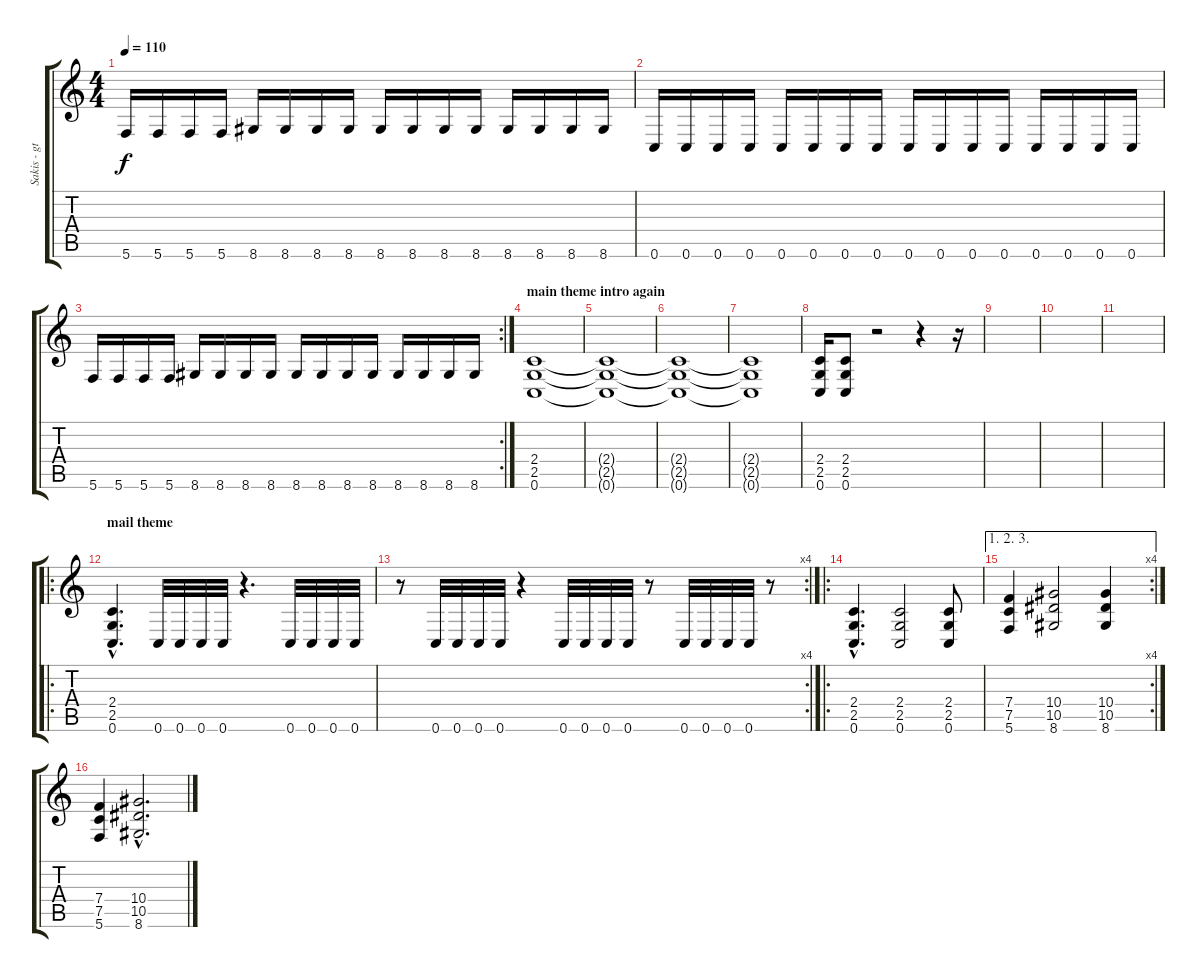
\track ("Sakis - gtr2" "Sakis - gt") {instrument distortionguitar}
\staff {score tabs}
\tuning (C4 G3 Eb3 Bb2 F2 C2) {hide}
\ts (4 4)
\tempo 110
\clef g2
\ks c
5.6.16{dy f} 5.6.16 5.6.16 5.6.16 8.6.16 8.6.16 8.6.16 8.6.16 8.6.16 8.6.16 8.6.16 8.6.16 8.6.16 8.6.16 8.6.16 8.6.16 |
0.6.16 0.6.16 0.6.16 0.6.16 0.6.16 0.6.16 0.6.16 0.6.16 0.6.16 0.6.16 0.6.16 0.6.16 0.6.16 0.6.16 0.6.16 0.6.16 |
\rc 2
5.6.16 5.6.16 5.6.16 5.6.16 8.6.16 8.6.16 8.6.16 8.6.16 8.6.16 8.6.16 8.6.16 8.6.16 8.6.16 8.6.16 8.6.16 8.6.16 |
\section ("" "main theme intro again")
(2.4 2.5 0.6).1 |
(2.4{t} 2.5{t} 0.6{t}).1 |
(2.4{t} 2.5{t} 0.6{t}).1 |
(2.4{t} 2.5{t} 0.6{t}).1 |
(2.4 2.5 0.6).16 (2.4 2.5 0.6).8 r.2 r.4 r.16 |
|
|
|
\ro
\section ("" "mail theme")
(2.4{hac} 2.5{hac} 0.6{hac}).4{d} 0.6.32 0.6.32 0.6.32 0.6.32 r.4{d} 0.6.32 0.6.32 0.6.32 0.6.32 |
\rc 4
r.8 0.6.32 0.6.32 0.6.32 0.6.32 r.4 0.6.32 0.6.32 0.6.32 0.6.32 r.8 0.6.32 0.6.32 0.6.32 0.6.32 r.8 |
\ro
(2.4{hac} 2.5{hac} 0.6{hac}).4{d} (2.4 2.5 0.6).2 (2.4 2.5 0.6).8 |
\ae (1 2 3)
\rc 4
(7.4 7.5 5.6).4 (10.4 10.5 8.6).2 (10.4 10.5 8.6).4 |
(7.4 7.5 5.6).4 (10.4{hac} 10.5{hac} 8.6{hac}).2{d}
